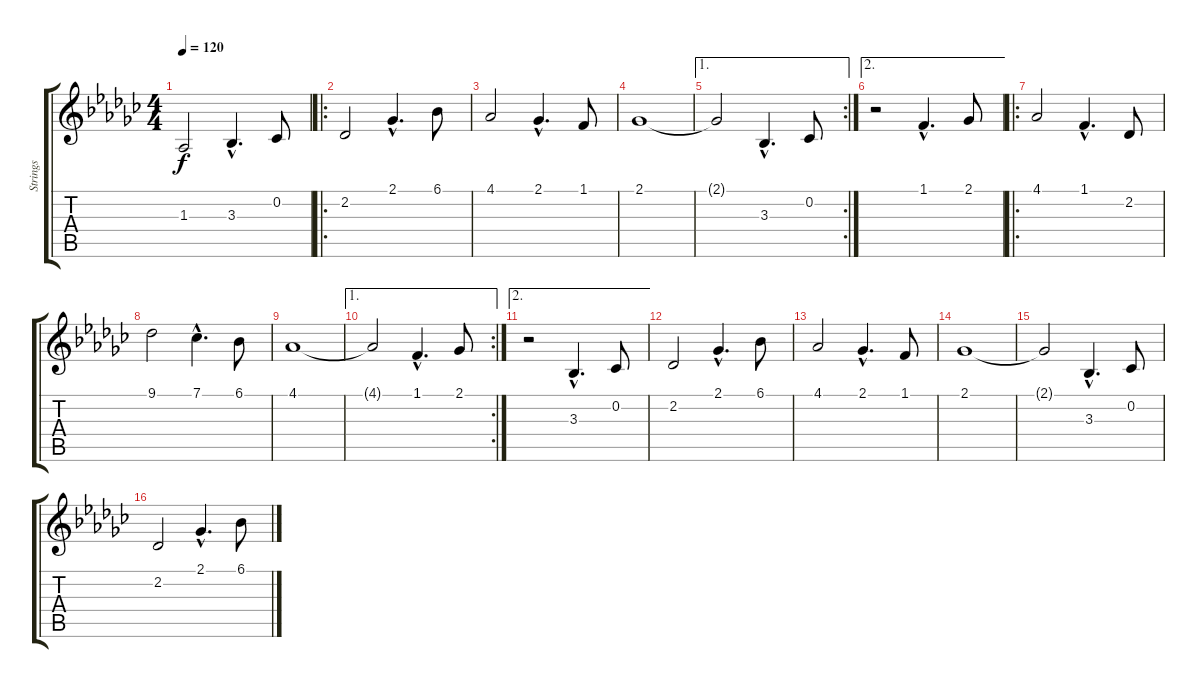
\track ("Strings" "Strings") {instrument stringensemble1}
\staff {score tabs}
\tuning (E4 B3 G3 D3 A2 E2) {hide}
\ts (4 4)
\tempo 120
\clef g2
\ks gb
1.3.2{dy f instrument stringensemble1} 3.3{hac}.4{d} 0.2.8 |
\ro
2.2.2 2.1{hac}.4{d} 6.1.8 |
4.1.2 2.1{hac}.4{d} 1.1.8 |
2.1.1 |
\ae 1
\rc 2
2.1{t}.2 3.3{hac}.4{d} 0.2.8 |
\ae 2
r.2 1.1{hac}.4{d} 2.1.8 |
\ro
4.1.2 1.1{hac}.4{d} 2.2.8 |
9.1.2 7.1{hac}.4{d} 6.1.8 |
4.1.1 |
\ae 1
\rc 2
4.1{t}.2 1.1{hac}.4{d} 2.1.8 |
\ae 2
r.2 3.3{hac}.4{d} 0.2.8 |
2.2.2 2.1{hac}.4{d} 6.1.8 |
4.1.2 2.1{hac}.4{d} 1.1.8 |
2.1.1 |
2.1{t}.2 3.3{hac}.4{d} 0.2.8 |
2.2.2 2.1{hac}.4{d} 6.1.8
